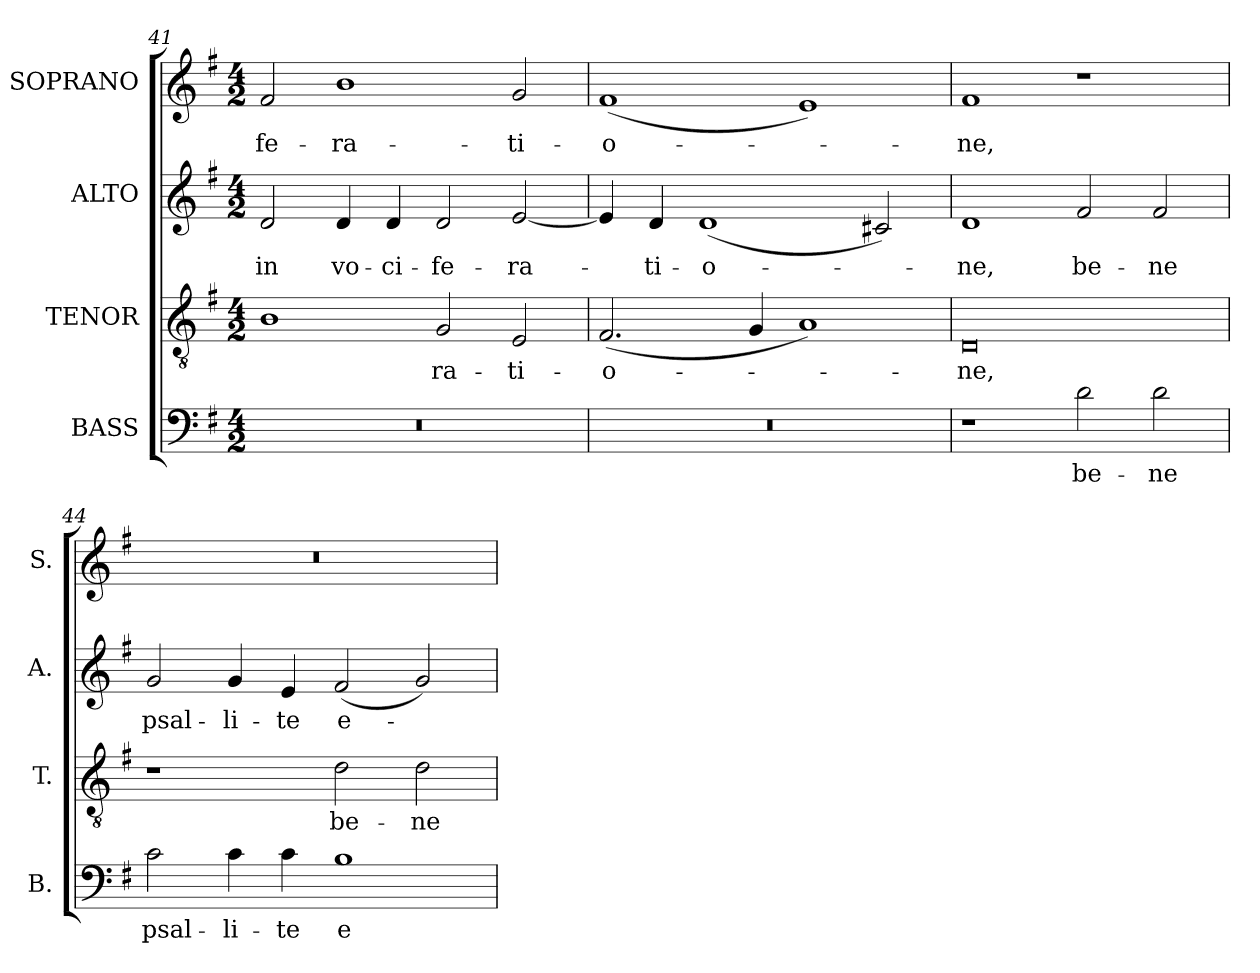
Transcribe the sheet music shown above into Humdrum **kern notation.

**kern	**text	**kern	**text	**kern	**text	**kern	**text
*part4	*part4	*part3	*part3	*part2	*part2	*part1	*part1
*staff4	*staff4	*staff3	*staff3	*staff2	*staff2	*staff1	*staff1
*I"BASS	*	*I"TENOR	*	*I"ALTO	*	*I"SOPRANO	*
*I'B.	*	*I'T.	*	*I'A.	*	*I'S.	*
*clefF4	*	*clefGv2	*	*clefG2	*	*clefG2	*
*	*	*ITrd7c12	*	*	*	*	*
*k[f#]	*	*k[f#]	*	*k[f#]	*	*k[f#]	*
*G:	*	*G:	*	*G:	*	*G:	*
*M4/2	*	*M4/2	*	*M4/2	*	*M4/2	*
=41	=41	=41	=41	=41	=41	=41	=41
!LO:N:vis=1	!	!	!	!	!	!	!
!	!	!	!	!	!LO:LY:b:color=#000000	!	!
!	!	!	!	!	!	!	!LO:LY:b:color=#000000
0r	.	1BBi	.	2di/	in	2f#i/	-fe-
!	!	!	!	!	!LO:LY:b:color=#000000	!	!
!	!	!	!	!	!	!	!LO:LY:b:color=#000000
.	.	.	.	4di/	vo-	1bi	-ra-
!	!	!	!	!	!LO:LY:b:color=#000000	!	!
.	.	.	.	4di/	-ci-	.	.
!	!	!	!LO:LY:b:color=#000000	!	!	!	!
!	!	!	!	!	!LO:LY:b:color=#000000	!	!
.	.	2GGi/	-ra-	2di/	-fe-	.	.
!	!	!	!LO:LY:b:color=#000000	!	!	!	!
!	!	!	!	!	!LO:LY:b:color=#000000	!	!
!	!	!	!	!	!	!	!LO:LY:b:color=#000000
.	.	2EEi/	-ti-	[<2ei/	-ra-	2gi/	-ti-
=42	=42	=42	=42	=42	=42	=42	=42
!LO:N:vis=1	!	!	!	!	!	!	!
!	!	!	!LO:LY:b:color=#000000	!	!	!	!
!	!	!	!	!	!	!	!LO:LY:b:color=#000000
0r	.	(2.FF#i/	-o-	4ei/]	.	(1f#i	-o-
!	!	!	!	!	!LO:LY:b:color=#000000	!	!
.	.	.	.	4di/	-ti-	.	.
!	!	!	!	!	!LO:LY:b:color=#000000	!	!
.	.	.	.	(1di	-o-	.	.
.	.	4GGi/	.	.	.	.	.
.	.	1AAi)	.	.	.	1ei)	.
.	.	.	.	2c#Xi/)	.	.	.
=43	=43	=43	=43	=43	=43	=43	=43
!	!	!	!LO:LY:b:color=#000000	!	!	!	!
!	!	!	!	!	!LO:LY:b:color=#000000	!	!
!	!	!	!	!	!	!	!LO:LY:b:color=#000000
1r	.	0DDi	-ne,	1di	-ne,	1f#i	-ne,
!	!LO:LY:b:color=#000000	!	!	!	!	!	!
!	!	!	!	!	!LO:LY:b:color=#000000	!	!
2di\	be-	.	.	2f#i/	be-	1r	.
!	!LO:LY:b:color=#000000	!	!	!	!	!	!
!	!	!	!	!	!LO:LY:b:color=#000000	!	!
2di\	-ne	.	.	2f#i/	-ne	.	.
!!LO:LB:g=z
=44	=44	=44	=44	=44	=44	=44	=44
!	!LO:LY:b:color=#000000	!	!	!	!	!	!
!	!	!	!	!	!LO:LY:b:color=#000000	!LO:N:vis=1	!
2ci\	psal-	1r	.	2gi/	psal-	0r	.
!	!LO:LY:b:color=#000000	!	!	!	!	!	!
!	!	!	!	!	!LO:LY:b:color=#000000	!	!
4ci\	-li-	.	.	4gi/	-li-	.	.
!	!LO:LY:b:color=#000000	!	!	!	!	!	!
!	!	!	!	!	!LO:LY:b:color=#000000	!	!
4ci\	-te	.	.	4ei/	-te	.	.
!	!LO:LY:b:color=#000000	!	!	!	!	!	!
!	!	!	!LO:LY:b:color=#000000	!	!	!	!
!	!	!	!	!	!LO:LY:b:color=#000000	!	!
1Bi	e-	2Di\	be-	(2f#i/	e-	.	.
!	!	!	!LO:LY:b:color=#000000	!	!	!	!
.	.	2Di\	-ne	2gi/)	.	.	.
=	=	=	=	=	=	=	=
*-	*-	*-	*-	*-	*-	*-	*-
